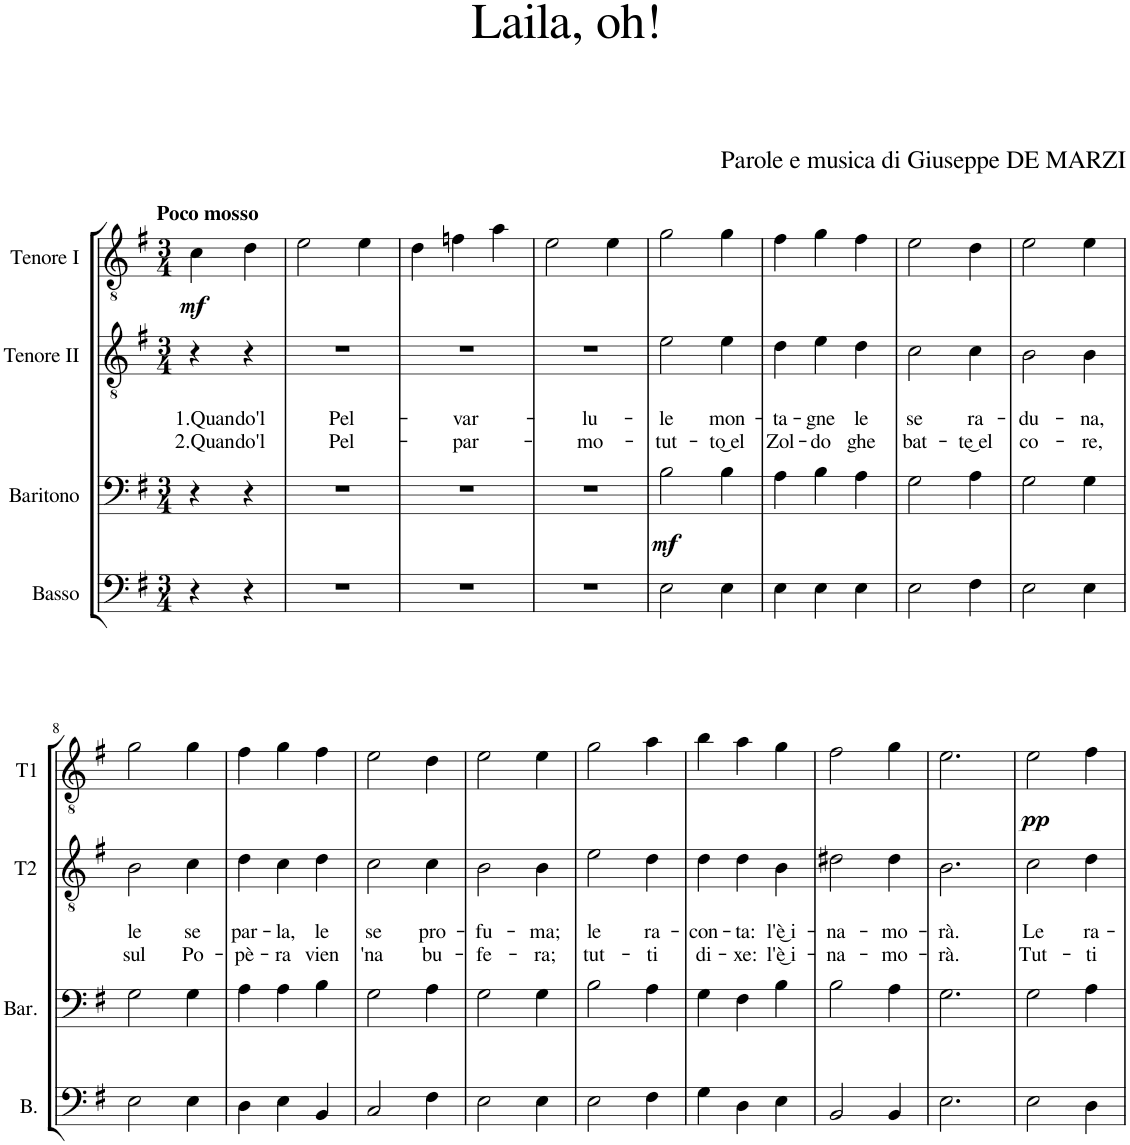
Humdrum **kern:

**kern	**kern	**dynam	**kern	**text	**text	**text	**kern	**dynam
*part4	*part3	*part3	*part2	*part2	*part2	*part2	*part1	*part1
*staff4	*staff3	*staff3	*staff2	*staff2	*staff2	*staff2	*staff1	*staff1
*I"Basso	*I"Baritono	*	*I"Tenore II	*	*	*	*I"Tenore I	*
*I'B.	*I'Bar.	*	*I'T2	*	*	*	*I'T1	*
*clefF4	*clefF4	*	*clefGv2	*	*	*	*clefGv2	*
*k[f#]	*k[f#]	*	*k[f#]	*	*	*	*k[f#]	*
*M3/4	*M3/4	*	*M3/4	*	*	*	*M3/4	*
=	=	=	=	=	=	=	=	=
!	!	!	!	!	!	!	!LO:TX:a:B:t=Poco mosso	!
!	!	!	!	!	!LO:LY:b	!LO:LY:b	!	!LO:DY:b
4r	4r	.	4r	.	1.Quan-	2.Quan-	4c\	mf
!	!	!	!	!	!LO:LY:b	!LO:LY:b	!	!
4r	4r	.	4r	.	-do'l	-do'l	4d\	.
=1	=1	=1	=1	=1	=1	=1	=1	=1
!	!	!	!	!	!LO:LY:b	!LO:LY:b	!	!
2.r	2.r	.	2.r	.	Pel-	Pel-	2e\	.
.	.	.	.	.	.	.	4e\	.
=2	=2	=2	=2	=2	=2	=2	=2	=2
!	!	!	!	!	!LO:LY:b	!LO:LY:b	!	!
2.r	2.r	.	2.r	.	var-	par-	4d\	.
.	.	.	.	.	.	.	4fn\	.
.	.	.	.	.	.	.	4a\	.
=3	=3	=3	=3	=3	=3	=3	=3	=3
!	!	!	!	!	!LO:LY:b	!LO:LY:b	!	!
2.r	2.r	.	2.r	.	lu-	-mo-	2e\	.
.	.	.	.	.	.	.	4e\	.
=4	=4	=4	=4	=4	=4	=4	=4	=4
!	!	!LO:DY:b	!	!	!LO:LY:b	!LO:LY:b	!	!
2E\	2B\	mf	2e\	.	le	tut-	2g\	.
!	!	!	!	!	!LO:LY:b	!LO:LY:b	!	!
4E\	4B\	.	4e\	.	mon-	-to͜ el	4g\	.
=5	=5	=5	=5	=5	=5	=5	=5	=5
!	!	!	!	!	!LO:LY:b	!LO:LY:b	!	!
4E\	4A\	.	4d\	.	-ta-	Zol-	4f#\	.
!	!	!	!	!	!LO:LY:b	!LO:LY:b	!	!
4E\	4B\	.	4e\	.	-gne	-do	4g\	.
!	!	!	!	!	!LO:LY:b	!LO:LY:b	!	!
4E\	4A\	.	4d\	.	le	ghe	4f#\	.
=6	=6	=6	=6	=6	=6	=6	=6	=6
!	!	!	!	!	!LO:LY:b	!LO:LY:b	!	!
2E\	2G\	.	2c\	.	se	bat-	2e\	.
!	!	!	!	!	!LO:LY:b	!LO:LY:b	!	!
4F#\	4A\	.	4c\	.	ra-	-te͜ el	4d\	.
=7	=7	=7	=7	=7	=7	=7	=7	=7
!	!	!	!	!	!LO:LY:b	!LO:LY:b	!	!
2E\	2G\	.	2B\	.	-du-	co-	2e\	.
!	!	!	!	!	!LO:LY:b	!LO:LY:b	!	!
4E\	4G\	.	4B\	.	-na,	-re,	4e\	.
!!LO:LB:g=z
=8	=8	=8	=8	=8	=8	=8	=8	=8
!	!	!	!	!	!LO:LY:b	!LO:LY:b	!	!
2E\	2G\	.	2B\	.	le	sul	2g\	.
!	!	!	!	!	!LO:LY:b	!LO:LY:b	!	!
4E\	4G\	.	4c\	.	se	Po-	4g\	.
=9	=9	=9	=9	=9	=9	=9	=9	=9
!	!	!	!	!	!LO:LY:b	!LO:LY:b	!	!
4D\	4A\	.	4d\	.	par-	-pè-	4f#\	.
!	!	!	!	!	!LO:LY:b	!LO:LY:b	!	!
4E\	4A\	.	4c\	.	-la,	-ra	4g\	.
!	!	!	!	!	!LO:LY:b	!LO:LY:b	!	!
4BB/	4B\	.	4d\	.	le	vien	4f#\	.
=10	=10	=10	=10	=10	=10	=10	=10	=10
!	!	!	!	!	!LO:LY:b	!LO:LY:b	!	!
2C/	2G\	.	2c\	.	se	'na	2e\	.
!	!	!	!	!	!LO:LY:b	!LO:LY:b	!	!
4F#\	4A\	.	4c\	.	pro-	bu-	4d\	.
=11	=11	=11	=11	=11	=11	=11	=11	=11
!	!	!	!	!	!LO:LY:b	!LO:LY:b	!	!
2E\	2G\	.	2B\	.	-fu-	-fe-	2e\	.
!	!	!	!	!	!LO:LY:b	!LO:LY:b	!	!
4E\	4G\	.	4B\	.	-ma;	-ra;	4e\	.
=12	=12	=12	=12	=12	=12	=12	=12	=12
!	!	!	!	!	!LO:LY:b	!LO:LY:b	!	!
2E\	2B\	.	2e\	.	le	tut-	2g\	.
!	!	!	!	!	!LO:LY:b	!LO:LY:b	!	!
4F#\	4A\	.	4d\	.	ra-	-ti	4a\	.
=13	=13	=13	=13	=13	=13	=13	=13	=13
!	!	!	!	!	!LO:LY:b	!LO:LY:b	!	!
4G\	4G\	.	4d\	.	-con-	di-	4b\	.
!	!	!	!	!	!LO:LY:b	!LO:LY:b	!	!
4D\	4F#\	.	4d\	.	-ta:	-xe:	4a\	.
!	!	!	!	!	!LO:LY:b	!LO:LY:b	!	!
4E\	4B\	.	4B\	.	l'è͜ i-	l'è͜ i-	4g\	.
=14	=14	=14	=14	=14	=14	=14	=14	=14
!	!	!	!	!	!LO:LY:b	!LO:LY:b	!	!
2BB/	2B\	.	2d#X\	.	-na-	-na-	2f#\	.
!	!	!	!	!	!LO:LY:b	!LO:LY:b	!	!
4BB/	4A\	.	4d#\	.	-mo-	-mo-	4g\	.
=15	=15	=15	=15	=15	=15	=15	=15	=15
!	!	!	!	!	!LO:LY:b	!LO:LY:b	!	!
2.E\	2.G\	.	2.B\	.	-rà.	-rà.	2.e\	.
=16	=16	=16	=16	=16	=16	=16	=16	=16
!	!	!	!	!	!LO:LY:b	!LO:LY:b	!	!LO:DY:b
2E\	2G\	.	2c\	.	Le	Tut-	2e\	pp
!	!	!	!	!	!LO:LY:b	!LO:LY:b	!	!
4D\	4A\	.	4d\	.	ra-	-ti	4f#\	.
=	=	=	=	=	=	=	=	=
*-	*-	*-	*-	*-	*-	*-	*-	*-
